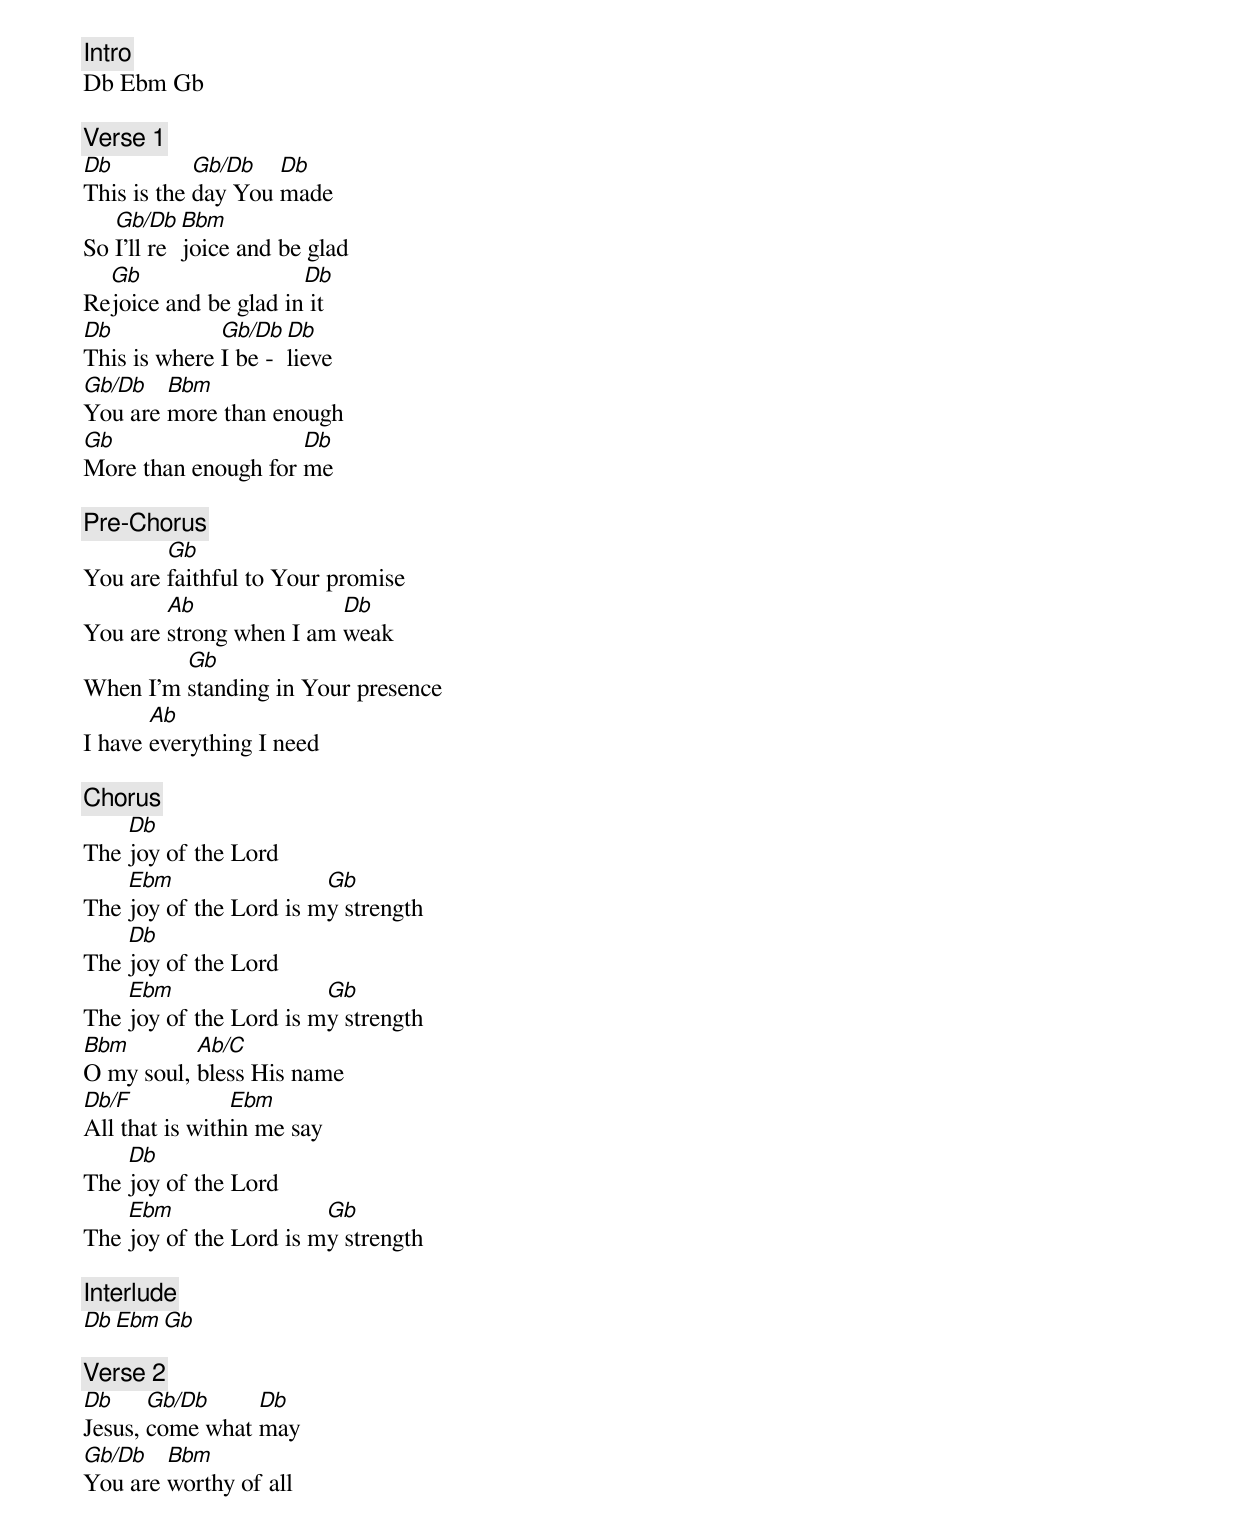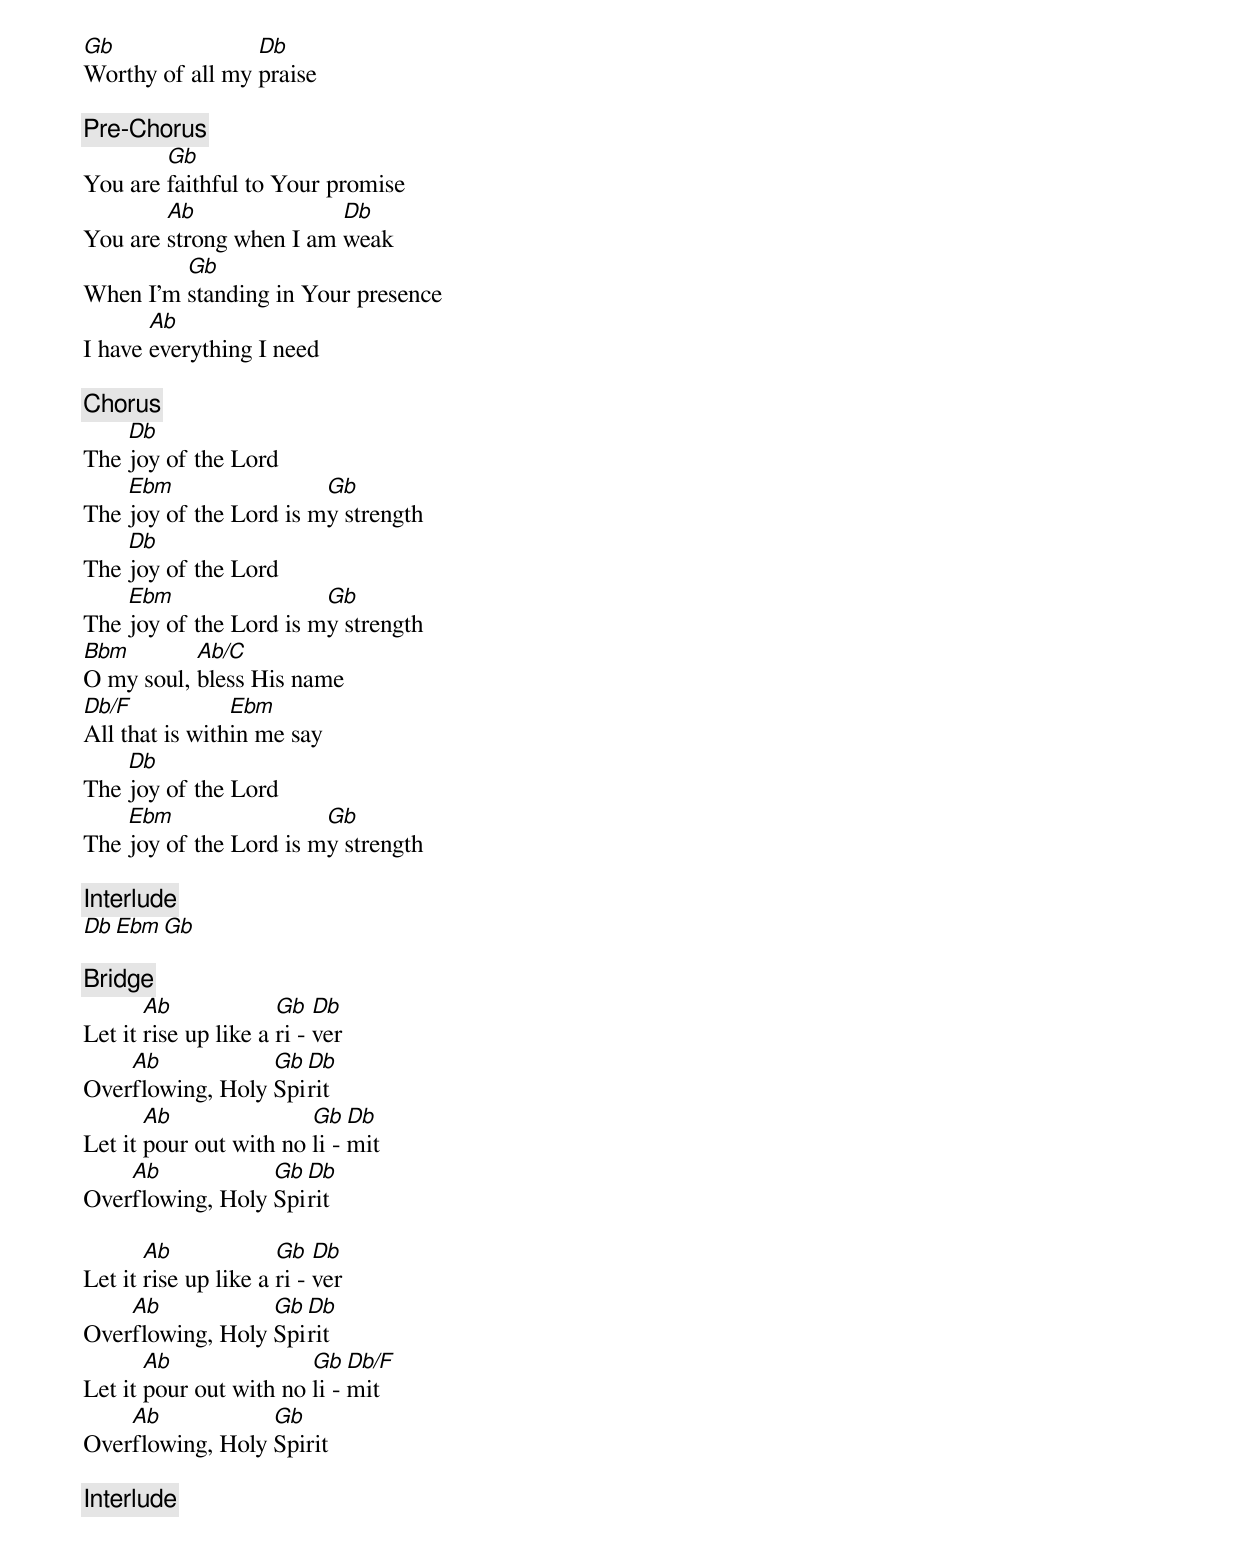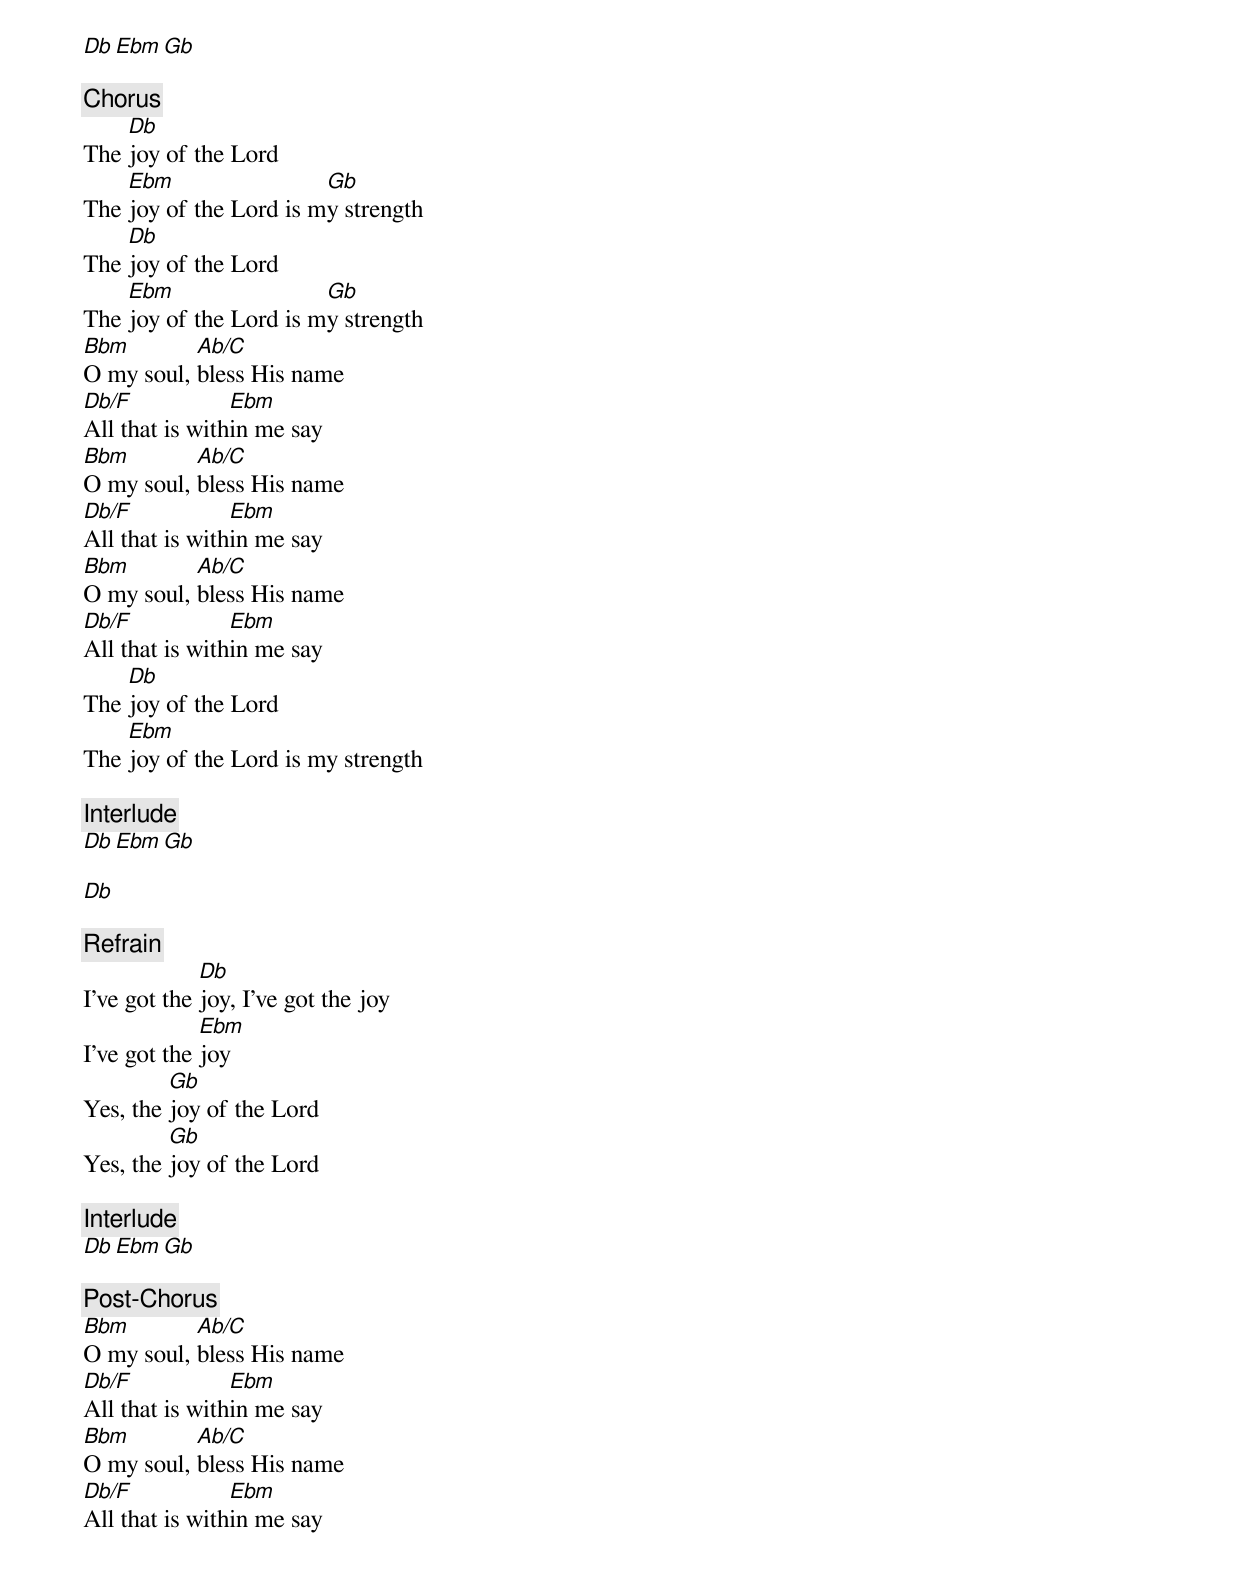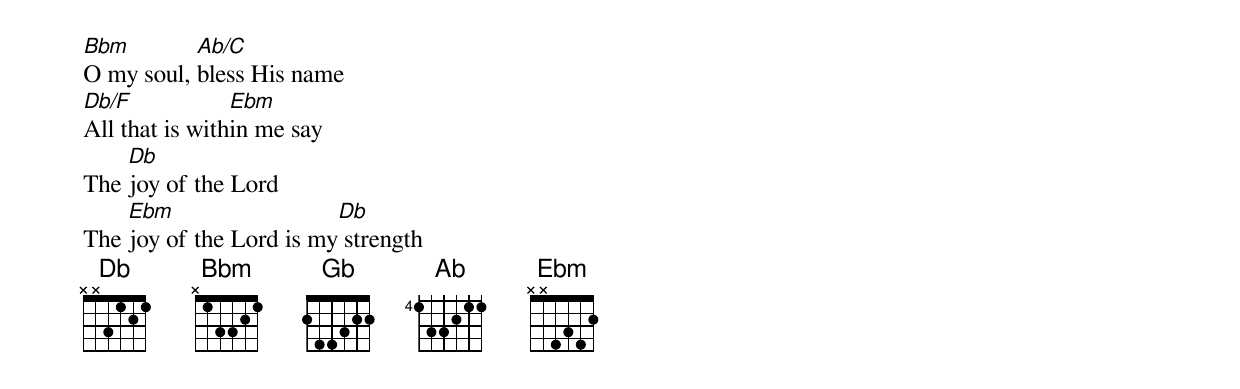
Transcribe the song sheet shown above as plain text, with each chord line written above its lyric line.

[Intro]
Db Ebm Gb

[Verse 1]
Db          Gb/Db   Db
This is the day You made
   Gb/Db  Bbm
So I'll rejoice and be glad
  Gb                  Db
Rejoice and be glad in it
Db            Gb/Db  Db
This is where I be - lieve
Gb/Db   Bbm
You are more than enough
Gb                   Db
More than enough for me

[Pre-Chorus]
        Gb
You are faithful to Your promise
        Ab               Db
You are strong when I am weak
         Gb
When I'm standing in Your presence
       Ab
I have everything I need

[Chorus]
    Db
The joy of the Lord
    Ebm                 Gb
The joy of the Lord is my strength
    Db
The joy of the Lord
    Ebm                 Gb
The joy of the Lord is my strength
Bbm        Ab/C
O my soul, bless His name
Db/F            Ebm
All that is within me say
    Db
The joy of the Lord
    Ebm                 Gb
The joy of the Lord is my strength

[Interlude]
Db Ebm Gb

[Verse 2]
Db     Gb/Db     Db
Jesus, come what may
Gb/Db   Bbm
You are worthy of all
Gb               Db
Worthy of all my praise

[Pre-Chorus]
        Gb
You are faithful to Your promise
        Ab               Db
You are strong when I am weak
         Gb
When I'm standing in Your presence
       Ab
I have everything I need

[Chorus]
    Db
The joy of the Lord
    Ebm                 Gb
The joy of the Lord is my strength
    Db
The joy of the Lord
    Ebm                 Gb
The joy of the Lord is my strength
Bbm        Ab/C
O my soul, bless His name
Db/F            Ebm
All that is within me say
    Db
The joy of the Lord
    Ebm                 Gb
The joy of the Lord is my strength

[Interlude]
Db Ebm Gb

[Bridge]
       Ab             Gb   Db
Let it rise up like a ri - ver
    Ab            Gb Db
Overflowing, Holy Spirit
       Ab               Gb   Db
Let it pour out with no li - mit
    Ab            Gb Db
Overflowing, Holy Spirit

       Ab             Gb   Db
Let it rise up like a ri - ver
    Ab            Gb Db
Overflowing, Holy Spirit
       Ab               Gb   Db/F
Let it pour out with no li - mit
    Ab            Gb
Overflowing, Holy Spirit

[Interlude]
Db Ebm Gb

[Chorus]
    Db
The joy of the Lord
    Ebm                 Gb
The joy of the Lord is my strength
    Db
The joy of the Lord
    Ebm                 Gb
The joy of the Lord is my strength
Bbm        Ab/C
O my soul, bless His name
Db/F            Ebm
All that is within me say
Bbm        Ab/C
O my soul, bless His name
Db/F            Ebm
All that is within me say
Bbm        Ab/C
O my soul, bless His name
Db/F            Ebm
All that is within me say
    Db
The joy of the Lord
    Ebm
The joy of the Lord is my strength

[Interlude]
Db Ebm Gb

Db

[Refrain]
             Db
I've got the joy, I've got the joy
             Ebm
I've got the joy
         Gb
Yes, the joy of the Lord
         Gb
Yes, the joy of the Lord

[Interlude]
Db Ebm Gb

[Post-Chorus]
Bbm        Ab/C
O my soul, bless His name
Db/F            Ebm
All that is within me say
Bbm        Ab/C
O my soul, bless His name
Db/F            Ebm
All that is within me say
Bbm        Ab/C
O my soul, bless His name
Db/F            Ebm
All that is within me say
    Db
The joy of the Lord
    Ebm                  Db
The joy of the Lord is my strength
